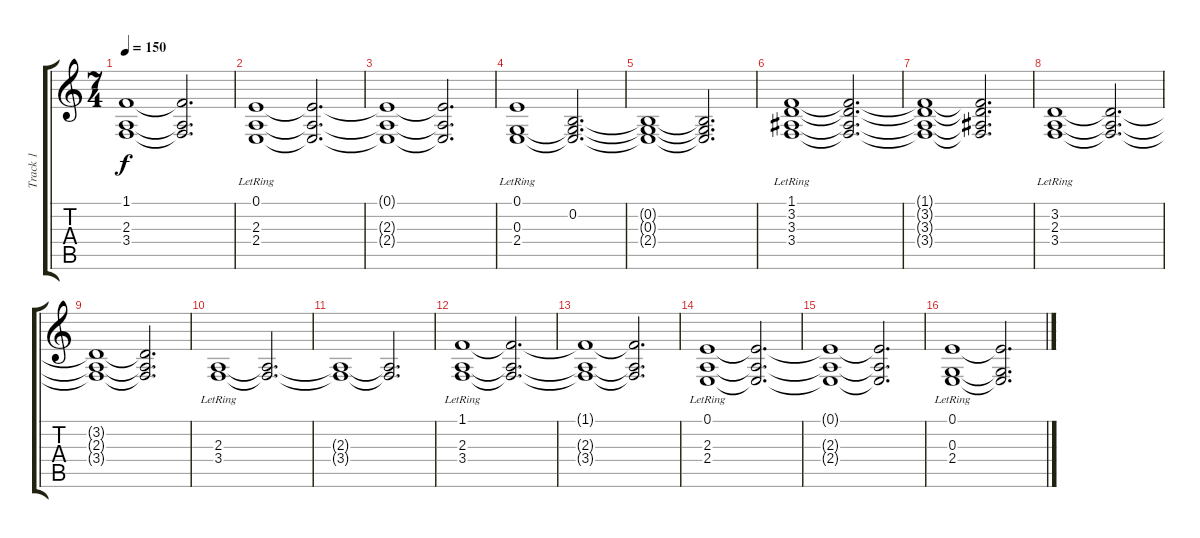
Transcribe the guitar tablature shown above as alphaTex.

\track ("Track 1" "Track 1") {instrument brightacousticpiano}
\staff {score tabs}
\tuning (E4 B3 G3 D3 A2 E2) {hide}
\ts (7 4)
\tempo 150
\clef g2
\ks c
(1.1{t} 2.3{t} 3.4{t}).1{dy f} (1.1{t} 2.3{t} 3.4{t}).2{d} |
(0.1{lr} 2.3{lr} 2.4{lr}).1 (0.1{t} 2.3{t} 2.4{t}).2{d} |
(0.1{t} 2.3{t} 2.4{t}).1 (0.1{t} 2.3{t} 2.4{t}).2{d} |
(0.1{lr} 0.3{lr} 2.4{lr}).1 (0.2 0.3{t} 2.4{t}).2{d} |
(0.2{t} 0.3{t} 2.4{t}).1 (0.2{t} 0.3{t} 2.4{t}).2{d} |
(1.1{lr} 3.2{lr} 3.3{lr} 3.4{lr}).1 (1.1{t} 3.2{t} 3.3{t} 3.4{t}).2{d} |
(1.1{t} 3.2{t} 3.3{t} 3.4{t}).1 (1.1{t} 3.2{t} 3.3{t} 3.4{t}).2{d} |
(3.2{lr} 2.3{lr} 3.4{lr}).1 (3.2{t} 2.3{t} 3.4{t}).2{d} |
(3.2{t} 2.3{t} 3.4{t}).1 (3.2{t} 2.3{t} 3.4{t}).2{d} |
(2.3{lr} 3.4{lr}).1 (2.3{t} 3.4{t}).2{d} |
(2.3{t} 3.4{t}).1 (2.3{t} 3.4{t}).2{d} |
(1.1{lr} 2.3{lr} 3.4{lr}).1 (1.1{t} 2.3{t} 3.4{t}).2{d} |
(1.1{t} 2.3{t} 3.4{t}).1 (1.1{t} 2.3{t} 3.4{t}).2{d} |
(0.1{lr} 2.3{lr} 2.4{lr}).1 (0.1{t} 2.3{t} 2.4{t}).2{d} |
(0.1{t} 2.3{t} 2.4{t}).1 (0.1{t} 2.3{t} 2.4{t}).2{d} |
(0.1{lr} 0.3{lr} 2.4{lr}).1 (0.1{t} 0.3{t} 2.4{t}).2{d}
